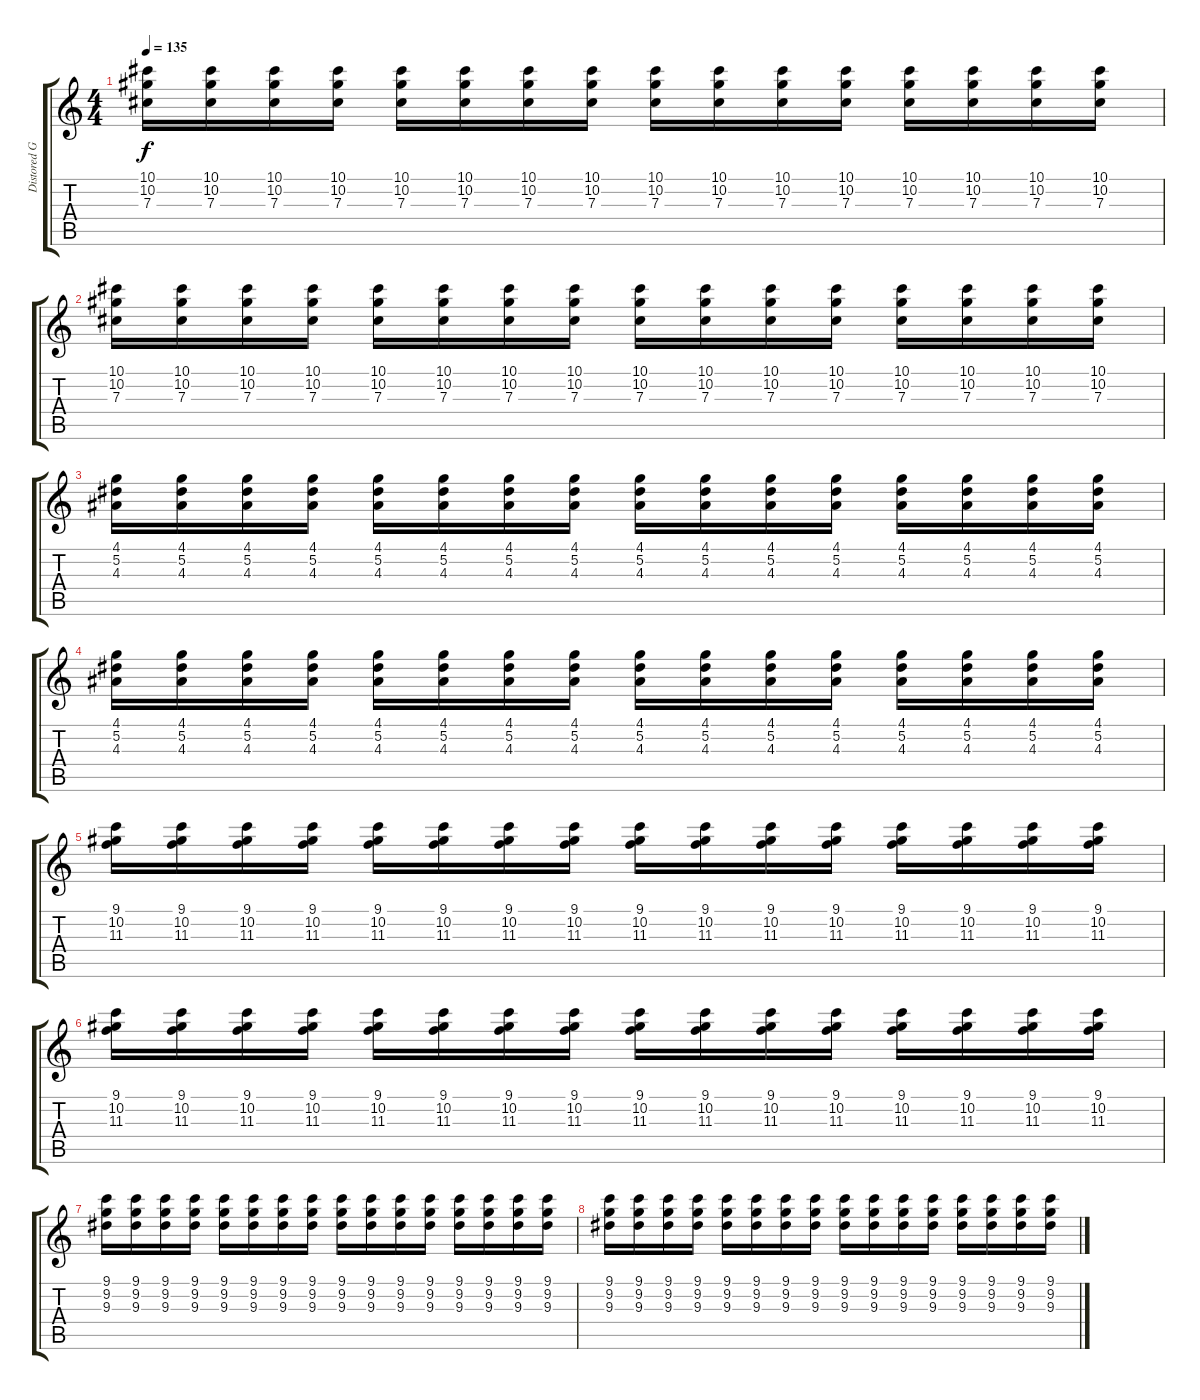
\track ("Distored Guitar 2" "Distored G") {instrument distortionguitar}
\staff {score tabs}
\tuning (Eb4 Bb3 Gb3 Db3 Ab2 Db2) {hide}
\ts (4 4)
\tempo 135
\clef g2
\ks c
(10.1 10.2 7.3).16{dy f} (10.1 10.2 7.3).16 (10.1 10.2 7.3).16 (10.1 10.2 7.3).16 (10.1 10.2 7.3).16 (10.1 10.2 7.3).16 (10.1 10.2 7.3).16 (10.1 10.2 7.3).16 (10.1 10.2 7.3).16 (10.1 10.2 7.3).16 (10.1 10.2 7.3).16 (10.1 10.2 7.3).16 (10.1 10.2 7.3).16 (10.1 10.2 7.3).16 (10.1 10.2 7.3).16 (10.1 10.2 7.3).16 |
(10.1 10.2 7.3).16 (10.1 10.2 7.3).16 (10.1 10.2 7.3).16 (10.1 10.2 7.3).16 (10.1 10.2 7.3).16 (10.1 10.2 7.3).16 (10.1 10.2 7.3).16 (10.1 10.2 7.3).16 (10.1 10.2 7.3).16 (10.1 10.2 7.3).16 (10.1 10.2 7.3).16 (10.1 10.2 7.3).16 (10.1 10.2 7.3).16 (10.1 10.2 7.3).16 (10.1 10.2 7.3).16 (10.1 10.2 7.3).16 |
(4.1 5.2 4.3).16 (4.1 5.2 4.3).16 (4.1 5.2 4.3).16 (4.1 5.2 4.3).16 (4.1 5.2 4.3).16 (4.1 5.2 4.3).16 (4.1 5.2 4.3).16 (4.1 5.2 4.3).16 (4.1 5.2 4.3).16 (4.1 5.2 4.3).16 (4.1 5.2 4.3).16 (4.1 5.2 4.3).16 (4.1 5.2 4.3).16 (4.1 5.2 4.3).16 (4.1 5.2 4.3).16 (4.1 5.2 4.3).16 |
(4.1 5.2 4.3).16 (4.1 5.2 4.3).16 (4.1 5.2 4.3).16 (4.1 5.2 4.3).16 (4.1 5.2 4.3).16 (4.1 5.2 4.3).16 (4.1 5.2 4.3).16 (4.1 5.2 4.3).16 (4.1 5.2 4.3).16 (4.1 5.2 4.3).16 (4.1 5.2 4.3).16 (4.1 5.2 4.3).16 (4.1 5.2 4.3).16 (4.1 5.2 4.3).16 (4.1 5.2 4.3).16 (4.1 5.2 4.3).16 |
(9.1 10.2 11.3).16{volume 13} (9.1 10.2 11.3).16 (9.1 10.2 11.3).16 (9.1 10.2 11.3).16 (9.1 10.2 11.3).16 (9.1 10.2 11.3).16 (9.1 10.2 11.3).16 (9.1 10.2 11.3).16 (9.1 10.2 11.3).16 (9.1 10.2 11.3).16 (9.1 10.2 11.3).16 (9.1 10.2 11.3).16 (9.1 10.2 11.3).16 (9.1 10.2 11.3).16 (9.1 10.2 11.3).16 (9.1 10.2 11.3).16 |
(9.1 10.2 11.3).16 (9.1 10.2 11.3).16 (9.1 10.2 11.3).16 (9.1 10.2 11.3).16 (9.1 10.2 11.3).16 (9.1 10.2 11.3).16 (9.1 10.2 11.3).16 (9.1 10.2 11.3).16 (9.1 10.2 11.3).16 (9.1 10.2 11.3).16 (9.1 10.2 11.3).16 (9.1 10.2 11.3).16 (9.1 10.2 11.3).16 (9.1 10.2 11.3).16 (9.1 10.2 11.3).16 (9.1 10.2 11.3).16 |
(9.1 9.2 9.3).16 (9.1 9.2 9.3).16 (9.1 9.2 9.3).16 (9.1 9.2 9.3).16 (9.1 9.2 9.3).16 (9.1 9.2 9.3).16 (9.1 9.2 9.3).16 (9.1 9.2 9.3).16 (9.1 9.2 9.3).16 (9.1 9.2 9.3).16 (9.1 9.2 9.3).16 (9.1 9.2 9.3).16 (9.1 9.2 9.3).16 (9.1 9.2 9.3).16 (9.1 9.2 9.3).16 (9.1 9.2 9.3).16 |
(9.1 9.2 9.3).16 (9.1 9.2 9.3).16 (9.1 9.2 9.3).16 (9.1 9.2 9.3).16 (9.1 9.2 9.3).16 (9.1 9.2 9.3).16 (9.1 9.2 9.3).16 (9.1 9.2 9.3).16 (9.1 9.2 9.3).16 (9.1 9.2 9.3).16 (9.1 9.2 9.3).16 (9.1 9.2 9.3).16 (9.1 9.2 9.3).16 (9.1 9.2 9.3).16 (9.1 9.2 9.3).16 (9.1 9.2 9.3).16
